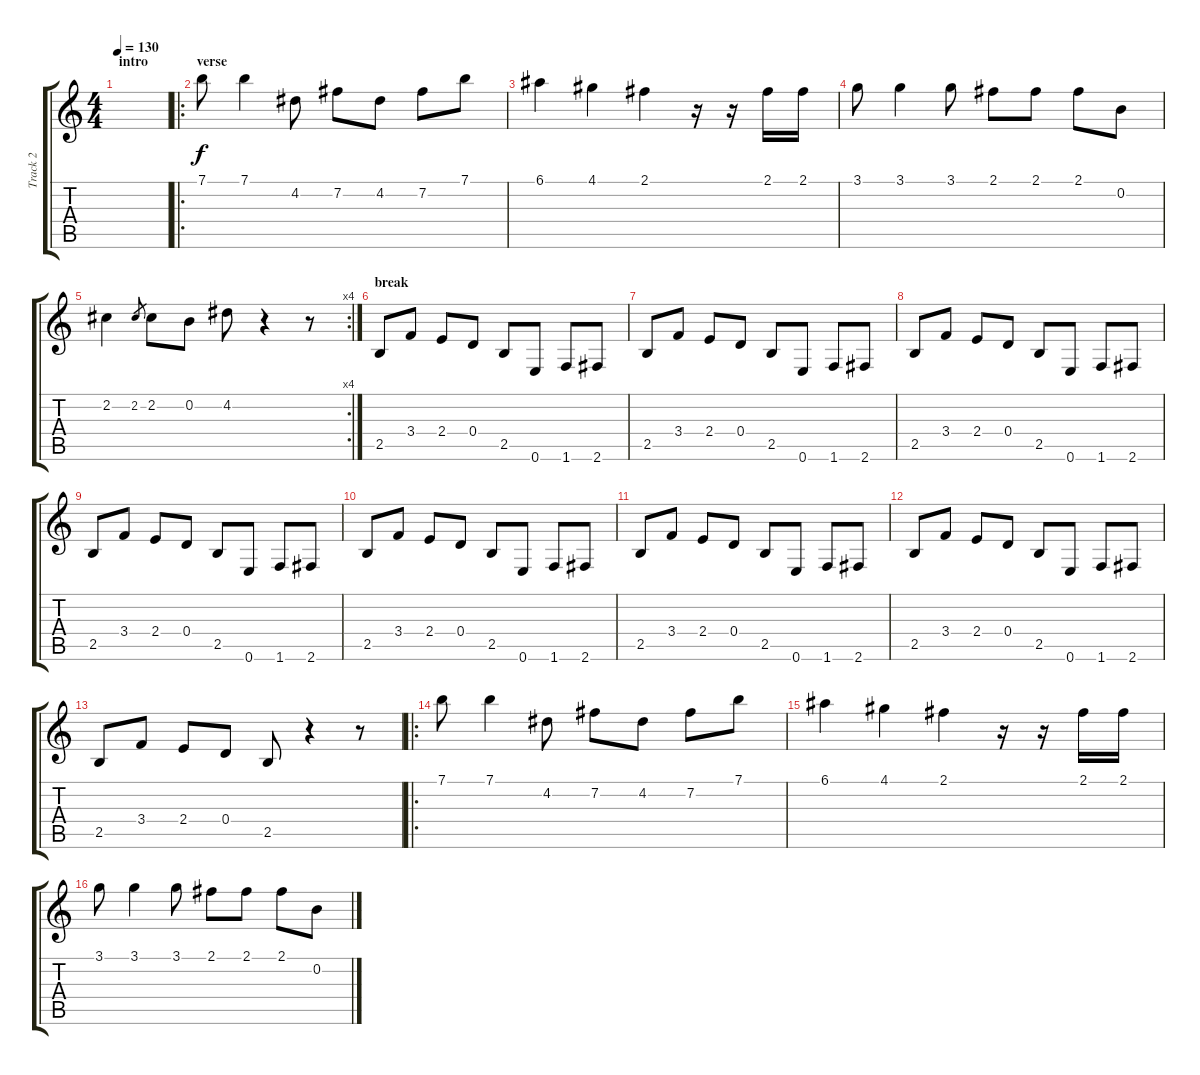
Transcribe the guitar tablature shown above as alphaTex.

\track ("Track 2" "Track 2") {instrument distortionguitar}
\staff {score tabs}
\tuning (E4 B3 G3 D3 A2 E2) {hide}
\ts (4 4)
\section ("" "intro")
\tempo 130
\clef g2
\ks c
|
\ro
\section ("" "verse")
7.1.8 7.1.4 4.2.8 7.2.8 4.2.8 7.2.8 7.1.8 |
6.1.4 4.1.4 2.1.4 r.16 r.16 2.1.16 2.1.16 |
3.1.8 3.1.4 3.1.8 2.1.8 2.1.8 2.1.8 0.2.8 |
\rc 4
2.2.4 2.2.8{gr} 2.2.8 0.2.8 4.2.8 r.4 r.8 |
\section ("" "break")
2.5.8 3.4.8 2.4.8 0.4.8 2.5.8 0.6.8 1.6.8 2.6.8 |
2.5.8 3.4.8 2.4.8 0.4.8 2.5.8 0.6.8 1.6.8 2.6.8 |
2.5.8 3.4.8 2.4.8 0.4.8 2.5.8 0.6.8 1.6.8 2.6.8 |
2.5.8 3.4.8 2.4.8 0.4.8 2.5.8 0.6.8 1.6.8 2.6.8 |
2.5.8 3.4.8 2.4.8 0.4.8 2.5.8 0.6.8 1.6.8 2.6.8 |
2.5.8 3.4.8 2.4.8 0.4.8 2.5.8 0.6.8 1.6.8 2.6.8 |
2.5.8 3.4.8 2.4.8 0.4.8 2.5.8 0.6.8 1.6.8 2.6.8 |
2.5.8 3.4.8 2.4.8 0.4.8 2.5.8 r.4 r.8 |
\ro
7.1.8 7.1.4 4.2.8 7.2.8 4.2.8 7.2.8 7.1.8 |
6.1.4 4.1.4 2.1.4 r.16 r.16 2.1.16 2.1.16 |
3.1.8 3.1.4 3.1.8 2.1.8 2.1.8 2.1.8 0.2.8
